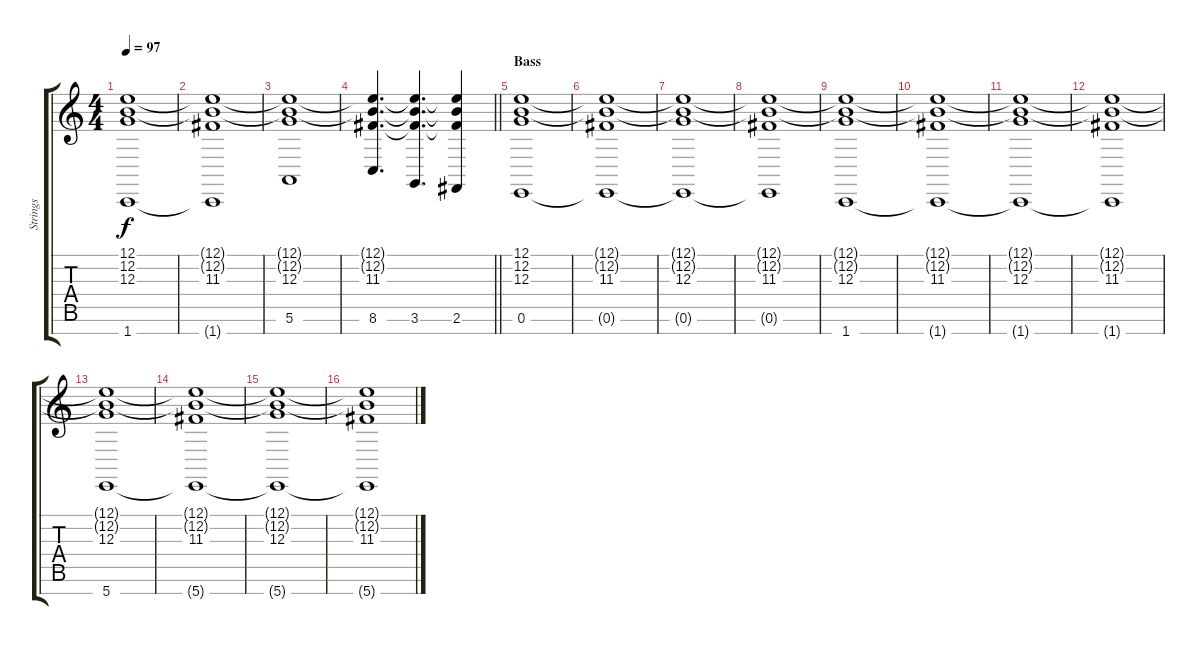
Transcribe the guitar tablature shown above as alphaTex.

\track ("Strings" "Strings") {instrument stringensemble2}
\staff {score tabs}
\tuning (E4 B3 G3 D3 A2 E2 B1) {hide}
\ts (4 4)
\tempo 97
\clef g2
\ks c
(12.1{t} 12.2{t} 12.3 1.7).1{dy f} |
(12.1{t} 12.2{t} 11.3 1.7{t}).1 |
(12.1{t} 12.2{t} 12.3 5.6).1 |
\barLineRight lightlight
(12.1{t} 12.2{t} 11.3 8.6).4{d} (12.1{t} 12.2{t} 11.3{t} 3.6).4{d} (12.1{t} 12.2{t} 11.3{t} 2.6).4 |
\section ("" "Bass")
(12.1 12.2 12.3 0.6).1 |
(12.1{t} 12.2{t} 11.3 0.6{t}).1 |
(12.1{t} 12.2{t} 12.3 0.6{t}).1 |
(12.1{t} 12.2{t} 11.3 0.6{t}).1 |
(12.1{t} 12.2{t} 12.3 1.7).1 |
(12.1{t} 12.2{t} 11.3 1.7{t}).1 |
(12.1{t} 12.2{t} 12.3 1.7{t}).1 |
(12.1{t} 12.2{t} 11.3 1.7{t}).1 |
(12.1{t} 12.2{t} 12.3 5.7).1 |
(12.1{t} 12.2{t} 11.3 5.7{t}).1 |
(12.1{t} 12.2{t} 12.3 5.7{t}).1 |
(12.1{t} 12.2{t} 11.3 5.7{t}).1
